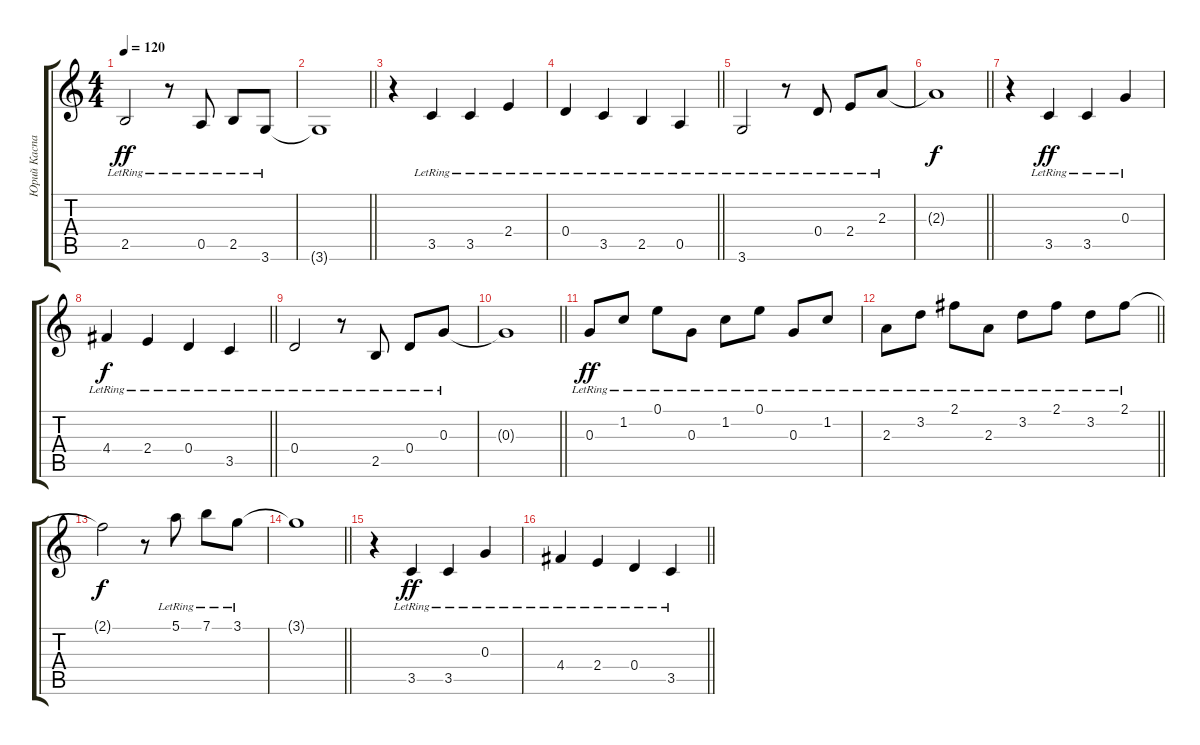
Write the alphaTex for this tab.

\track ("Юрий Каспарян" "Юрий Каспа") {instrument electricguitarjazz}
\staff {score tabs}
\tuning (E4 B3 G3 D3 A2 E2) {hide}
\ts (4 4)
\tempo 120
\clef g2
\ks c
2.5{lr}.2{dy ff} r.8 0.5{lr}.8 2.5{lr}.8 3.6{lr}.8 |
\barLineRight lightlight
3.6{t}.1 |
r.4 3.5{lr}.4 3.5{lr}.4 2.4{lr}.4 |
\barLineRight lightlight
0.4{lr}.4 3.5{lr}.4 2.5{lr}.4 0.5{lr}.4 |
3.6{lr}.2 r.8 0.4{lr}.8 2.4{lr}.8 2.3{lr}.8 |
\barLineRight lightlight
2.3{t}.1{dy f} |
r.4 3.5{lr}.4{dy ff} 3.5{lr}.4 0.3{lr}.4 |
\barLineRight lightlight
4.4{lr}.4{dy f} 2.4{lr}.4 0.4{lr}.4 3.5{lr}.4 |
0.4{lr}.2 r.8 2.5{lr}.8 0.4{lr}.8 0.3{lr}.8 |
\barLineRight lightlight
0.3{t}.1 |
0.3{lr}.8{dy ff} 1.2{lr}.8 0.1{lr}.8 0.3{lr}.8 1.2{lr}.8 0.1{lr}.8 0.3{lr}.8 1.2{lr}.8 |
\barLineRight lightlight
2.3{lr}.8 3.2{lr}.8 2.1{lr}.8 2.3{lr}.8 3.2{lr}.8 2.1{lr}.8 3.2{lr}.8 2.1{lr}.8 |
2.1{t}.2{dy f} r.8 5.1{lr}.8 7.1{lr}.8 3.1{lr}.8 |
\barLineRight lightlight
3.1{t}.1 |
r.4 3.5{lr}.4{dy ff} 3.5{lr}.4 0.3{lr}.4 |
\barLineRight lightlight
4.4{lr}.4 2.4{lr}.4 0.4{lr}.4 3.5{lr}.4
